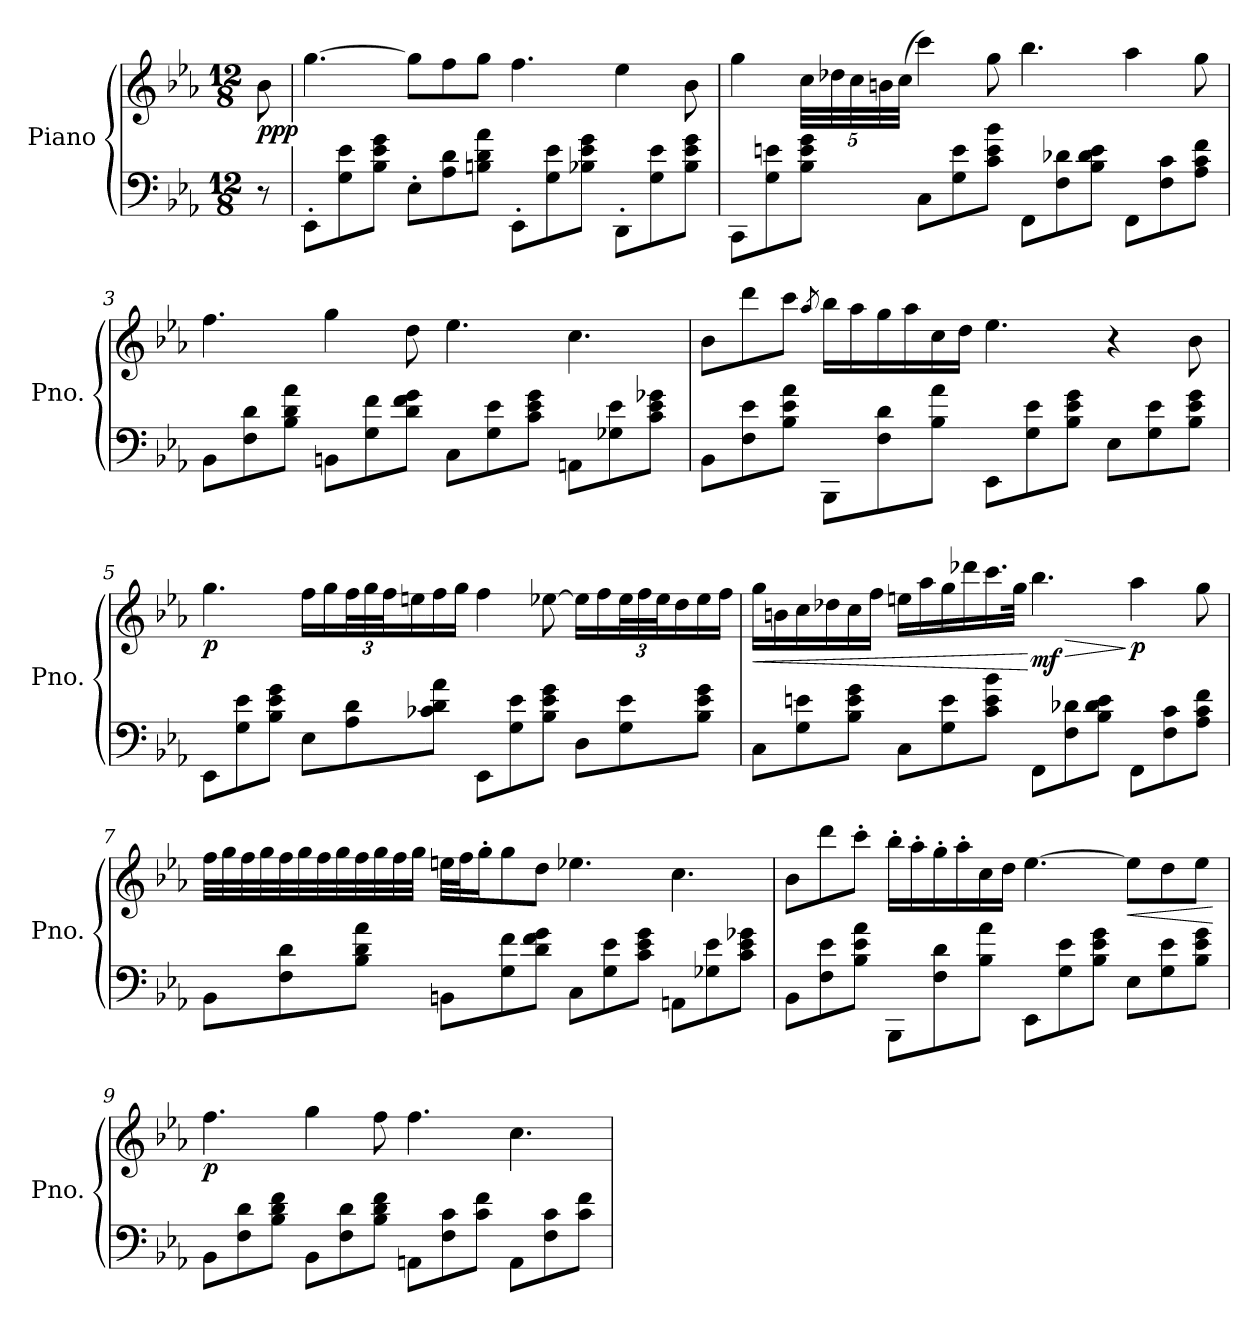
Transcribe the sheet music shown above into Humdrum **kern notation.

**kern	**kern	**dynam
*part1	*part1	*part1
*staff2	*staff1	*staff1/2
*I"Piano	*	*
*I'Pno.	*	*
*clefF4	*clefG2	*
*k[b-e-a-]	*k[b-e-a-]	*
*M12/8	*M12/8	*
*MM60	*MM60	*
=	=	=
!	!	!LO:DY:b
!	!	!LO:DY:n=1:b
8r	8b-\	p pp
=1	=1	=1
8EE-'\L	[4.gg\	.
8G\ 8e-\	.	.
8B-\ 8e-\ 8g\J	.	.
8E-'\L	8gg\L]	.
8A-\ 8d\	8ff\	.
8Bn\ 8d\ 8a-\J	8gg\J	.
8EE-'\L	4.ff\	.
8G\ 8e-\	.	.
8B-X\ 8e-\ 8g\J	.	.
8DD'\L	4ee-\	.
8G\ 8e-\	.	.
8B-\ 8e-\ 8g\J	8b-\	.
=2	=2	=2
8CC\L	4gg\	.
8G\ 8en\	.	.
*	*Xbrackettup	*
8B-\ 8e\ 8g\J	40cc\LLL	.
.	40dd-X\	.
.	40cc\	.
.	40bn\	.
.	(>40cc\JJJ	.
8C\L	4ccc\)	.
8G\ 8e\	.	.
8c\ 8e\ 8b-\J	8gg\	.
8FF\L	4.bb-\	.
8F\ 8d-X\	.	.
8B-\ 8d-\ 8e\J	.	.
8FF\L	4aa-\	.
8F\ 8c\	.	.
8A-\ 8c\ 8f\J	8gg\	.
!!LO:LB:g=z
=3	=3	=3
8BB-\L	4.ff\	.
8F\ 8d\	.	.
8B-\ 8d\ 8a-\J	.	.
8BBn\L	4gg\	.
8G\ 8f\	.	.
8d\ 8f\ 8g\J	8dd\	.
8C\L	4.ee-\	.
8G\ 8e-\	.	.
8c\ 8e-\ 8g\J	.	.
8AAn\L	4.cc\	.
8G-X\ 8e-\	.	.
8c\ 8e-\ 8g-X\J	.	.
!!LO:LB:g=z
=4	=4	=4
8BB-\L	8b-\L	.
8F\ 8e-\	8ddd\	.
8B-\ 8e-\ 8a-\J	8ccc\J	.
.	8qaa-/	.
8BBB-\L	16bb-\LL	.
.	16aa-\	.
8F\ 8d\	16gg\	.
.	16aa-\	.
8B-\ 8a-\J	16cc\	.
.	16dd\JJ	.
8EE-\L	4.ee-\	.
8G\ 8e-\	.	.
8B-\ 8e-\ 8g\J	.	.
8E-\L	4r	.
8G\ 8e-\	.	.
8B-\ 8e-\ 8g\J	8b-\	.
!!LO:LB:g=z
=5	=5	=5
!	!	!LO:DY:b
8EE-\L	4.gg\	p
8G\ 8e-\	.	.
8B-\ 8e-\ 8g\J	.	.
8E-\L	16ff\LL	.
.	16gg\	.
8A-\ 8d\	48ff\L	.
.	48gg\	.
.	48ff\J	.
.	16een\	.
8c-X\ 8d\ 8a-\J	16ff\	.
.	16gg\JJ	.
8EE-\L	4ff\	.
8G\ 8e-\	.	.
8B-\ 8e-\ 8g\J	[8ee-X\	.
8D\L	16ee-\LL]	.
.	16ff\	.
8G\ 8e-\	48ee-\L	.
.	48ff\	.
.	48ee-\J	.
.	16dd\	.
8B-\ 8e-\ 8g\J	16ee-\	.
.	16ff\JJ	.
!!LO:PB:g=z
=6	=6	=6
!	!	!LO:HP:b
8C\L	16gg\LL	<
.	16bn\	.
8G\ 8en\	16cc\	.
.	16dd-X\	.
8B-\ 8e\ 8g\J	16cc\	.
.	16ff\JJ	.
8C\L	16een\LL	.
.	16aa-\	.
8G\ 8e\	16gg\	.
.	16ddd-X\	.
8c\ 8e\ 8b-\J	16.ccc\	.
.	32gg\JJk	.
!	!	!LO:HP:n=1:b
!	!	!LO:DY:n=1:b
8FF\L	4.bb-\	[ > mf
8F\ 8d-X\	.	.
8B-\ 8d-\ 8e\J	.	.
!	!	!LO:DY:n=2:b
8FF\L	4aa-\	] p
8F\ 8c\	.	.
8A-\ 8c\ 8f\J	8gg\	.
!!LO:LB:g=z
=7	=7	=7
8BB-\L	32ff\LLL	.
.	32gg\	.
.	32ff\	.
.	32gg\	.
8F\ 8d\	32ff\	.
.	32gg\	.
.	32ff\	.
.	32gg\	.
8B-\ 8d\ 8a-\J	32ff\	.
.	32gg\	.
.	32ff\	.
.	32gg\JJJ	.
8BBn\L	32een\LLL	.
.	32ff\J	.
.	16gg'\J	.
8G\ 8f\	8gg\	.
8d\ 8f\ 8g\J	8dd\J	.
8C\L	4.ee-X\	.
8G\ 8e-\	.	.
8c\ 8e-\ 8g\J	.	.
8AAn\L	4.cc\	.
8G-X\ 8e-\	.	.
8c\ 8e-\ 8g-X\J	.	.
!!LO:LB:g=z
=8	=8	=8
8BB-\L	8b-\L	.
8F\ 8e-\	8ddd\	.
8B-\ 8e-\ 8a-\J	8ccc'\J	.
8BBB-\L	16bb-'\LL	.
.	16aa-'\	.
8F\ 8d\	16gg'\	.
.	16aa-'\	.
8B-\ 8a-\J	16cc\	.
.	16dd\JJ	.
8EE-\L	[4.ee-\	.
8G\ 8e-\	.	.
8B-\ 8e-\ 8g\J	.	.
!	!	!LO:HP:b
8E-\L	8ee-\L]	<
8G\ 8e-\	8dd\	.
8B-\ 8e-\ 8g\J	8ee-\J	.
.	.	[
=9	=9	=9
!	!	!LO:DY:b
8BB-\L	4.ff\	p
8F\ 8d\	.	.
8B-\ 8d\ 8f\J	.	.
8BB-\L	4gg\	.
8F\ 8d\	.	.
8B-\ 8d\ 8f\J	8ff\	.
8AAn\L	4.ff\	.
8F\ 8c\	.	.
8c\ 8f\J	.	.
8AA\L	4.cc\	.
8F\ 8c\	.	.
8c\ 8f\J	.	.
=	=	=
*-	*-	*-
